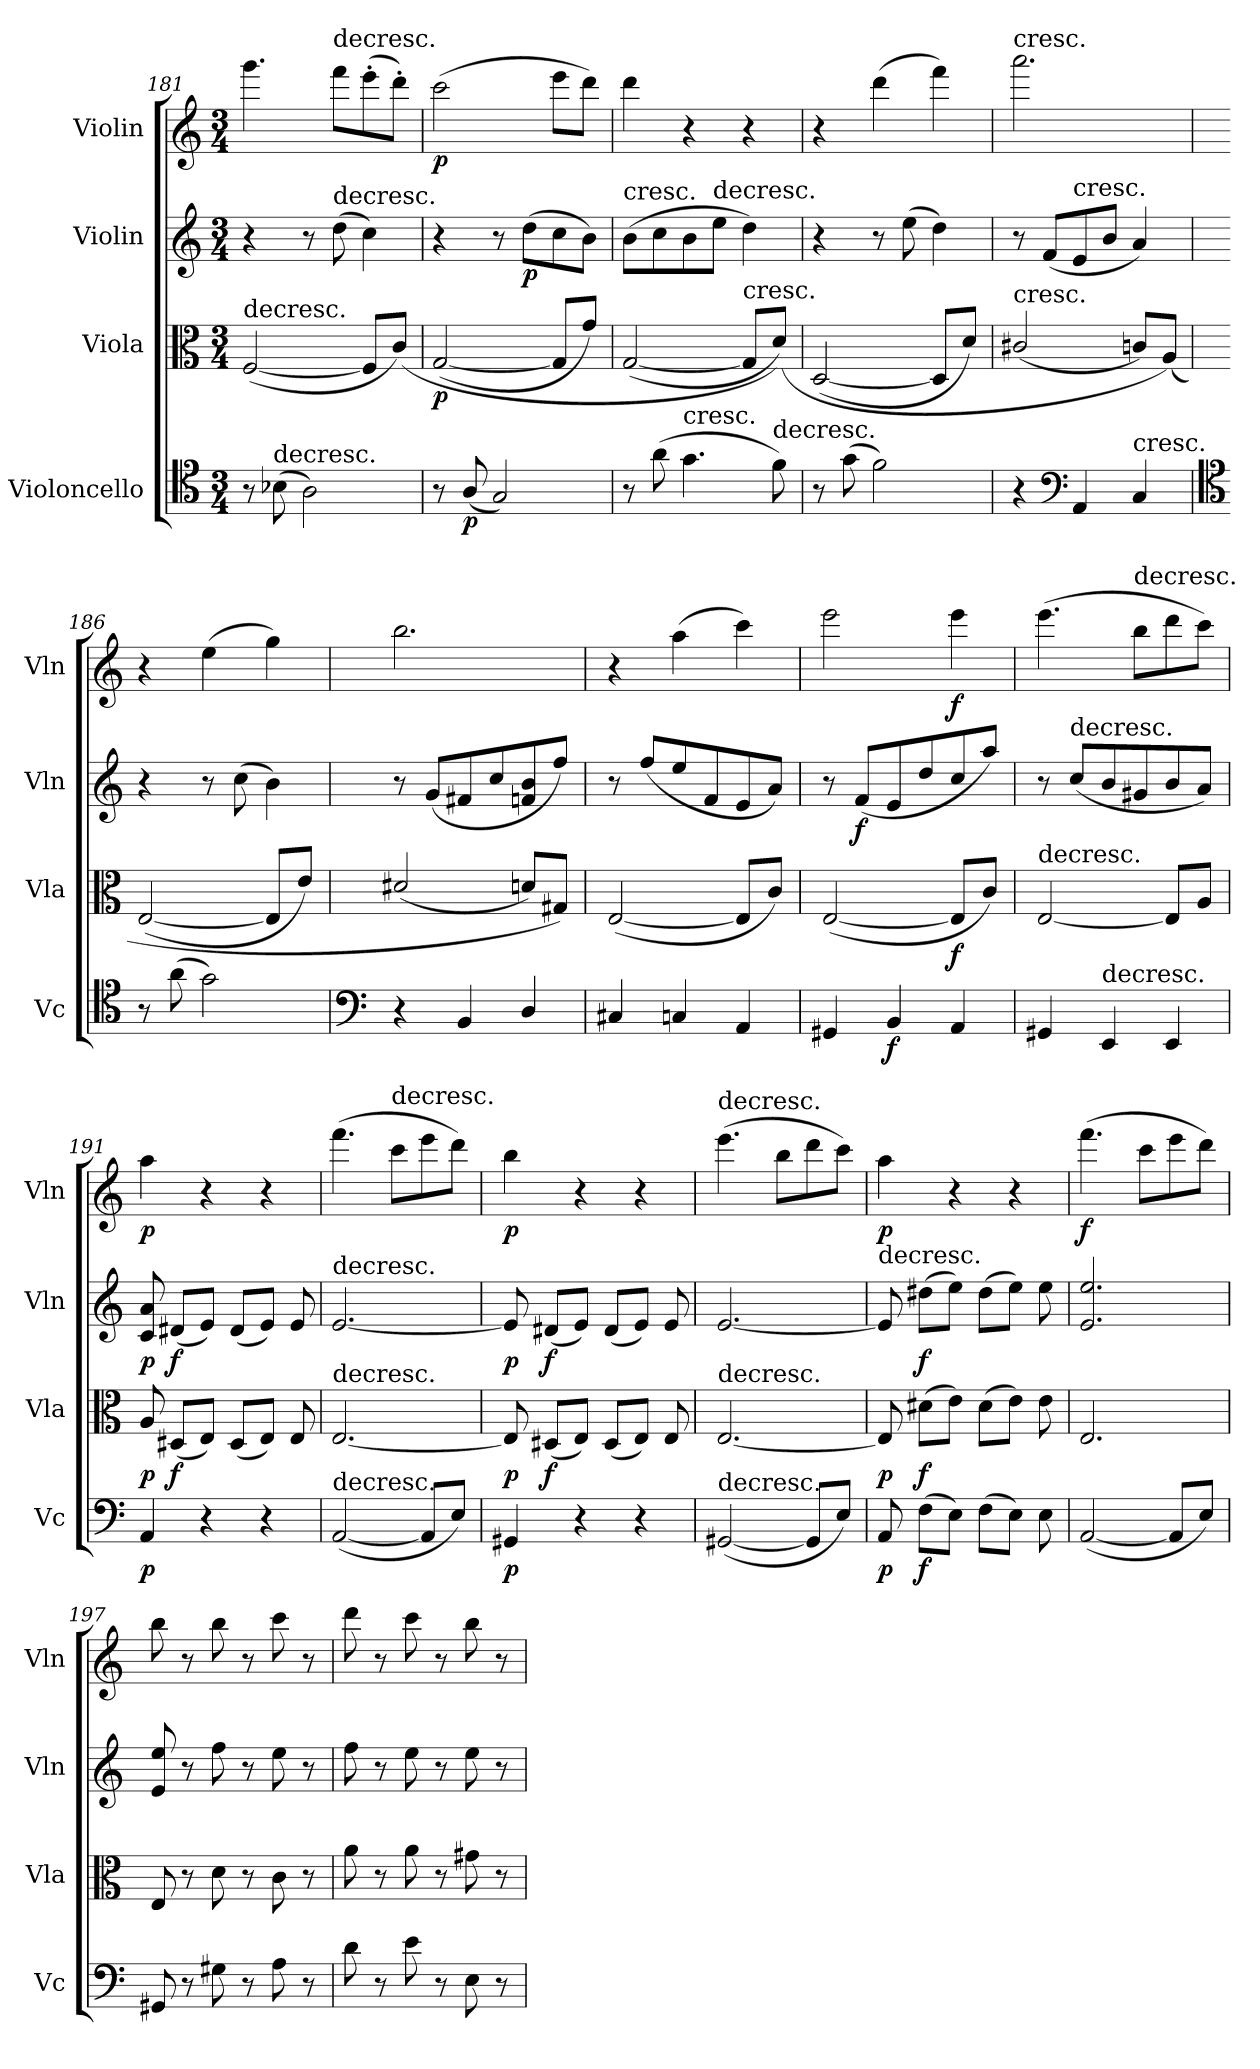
**kern	**dynam	**kern	**dynam	**kern	**dynam	**kern	**dynam
*part4	*part4	*part3	*part3	*part2	*part2	*part1	*part1
*staff4	*staff4	*staff3	*staff3	*staff2	*staff2	*staff1	*staff1
*I"Violoncello	*	*I"Viola	*	*I"Violin	*	*I"Violin	*
*I'Vc	*	*I'Vla	*	*I'Vln	*	*I'Vln	*
*clefC4	*	*clefC3	*	*clefG2	*	*clefG2	*
*k[]	*	*k[]	*	*k[]	*	*k[]	*
*a:	*	*a:	*	*a:	*	*a:	*
*M3/4	*	*M3/4	*	*M3/4	*	*M3/4	*
=181	=181	=181	=181	=181	=181	=181	=181
!	!	!LO:TX:t=decresc.	!	!	!	!	!
8r	.	([2F/	.	4r	.	4.ggg\	.
!LO:TX:t=decresc.	!	!	!	!	!	!	!
(8B-X\	.	.	.	.	.	.	.
2A\)	.	.	.	8r	.	.	.
!	!	!	!	!	!	!LO:TX:t=decresc.	!
!	!	!	!	!LO:TX:t=decresc.	!	!	!
.	.	.	.	(8dd\	.	8fff\L	.
.	.	8F/L]	.	4cc\)	.	(8eee'\	.
.	.	(8c/J)	.	.	.	8ddd'\J)	.
=182	=182	=182	=182	=182	=182	=182	=182
8r	.	([2G/	p	4r	.	(2ccc\	p
(8A/	p	.	.	.	.	.	.
2G/)	.	.	.	8r	.	.	.
.	.	.	.	(8dd\L	p	.	.
.	.	8G/L]	.	8cc\	.	8eee\L	.
.	.	8g/J)	.	8b\J)	.	8ddd\J)	.
=183	=183	=183	=183	=183	=183	=183	=183
!	!	!	!	!LO:TX:t=cresc.	!	!	!
8r	.	([2G/	.	(8b\L	.	4ddd\	.
(8a\	.	.	.	8cc\	.	.	.
!LO:TX:t=cresc.	!	!	!	!	!	!	!
4.g\	.	.	.	8b\	.	4r	.
!	!	!	!	!LO:TX:t=decresc.	!	!	!
.	.	.	.	8ee\J	.	.	.
!	!	!LO:TX:t=cresc.	!	!	!	!	!
.	.	8G/L]	.	4dd\)	.	4r	.
!LO:TX:t=decresc.	!	!	!	!	!	!	!
8f\)	.	(8d/J))	.	.	.	.	.
=184	=184	=184	=184	=184	=184	=184	=184
8r	.	([2D/	.	4r	.	4r	.
(8g\	.	.	.	.	.	.	.
2f\)	.	.	.	8r	.	(4ddd\	.
.	.	.	.	(8ee\	.	.	.
.	.	8D/L]	.	4dd\)	.	4fff\)	.
.	.	8d/J)	.	.	.	.	.
=185	=185	=185	=185	=185	=185	=185	=185
!	!	!	!	!	!	!LO:TX:t=cresc.	!
!	!	!LO:TX:t=cresc.	!	!	!	!	!
4r	.	(2c#X/	.	8r	.	2.aaa\	.
.	.	.	.	(8f/L	.	.	.
*clefF4	*	*	*	*	*	*	*
!	!	!	!	!LO:TX:t=cresc.	!	!	!
4AA/	.	.	.	8e/	.	.	.
.	.	.	.	8b/J	.	.	.
!LO:TX:t=cresc.	!	!	!	!	!	!	!
4C/	.	8cn/L)	.	4a/)	.	.	.
.	.	(8A/J)	.	.	.	.	.
=186	=186	=186	=186	=186	=186	=186	=186
*clefC4	*	*	*	*	*	*	*
8r	.	([2E/	.	4r	.	4r	.
(8a\	.	.	.	.	.	.	.
2g\)	.	.	.	8r	.	(4ee\	.
.	.	.	.	(8cc\	.	.	.
.	.	8E/L]	.	4b\)	.	4gg\)	.
.	.	8e/J)	.	.	.	.	.
=187	=187	=187	=187	=187	=187	=187	=187
*clefF4	*	*	*	*	*	*	*
4r	.	(2d#X/	.	8r	.	2.bb\	.
.	.	.	.	(8g/L	.	.	.
4BB/	.	.	.	8f#X/	.	.	.
.	.	.	.	8cc/	.	.	.
4D/	.	8dn/L)	.	8fn/ 8b/	.	.	.
.	.	8G#X/J)	.	8ff/J)	.	.	.
=188	=188	=188	=188	=188	=188	=188	=188
4C#X/	.	([2E/	.	8r	.	4r	.
.	.	.	.	(8ff/L	.	.	.
4Cn/	.	.	.	8ee/	.	(4aa\	.
.	.	.	.	8f/	.	.	.
4AA/	.	8E/L]	.	8e/	.	4ccc\)	.
.	.	8c/J)	.	8a/J)	.	.	.
=189	=189	=189	=189	=189	=189	=189	=189
4GG#X/	.	([2E/	.	8r	.	2eee\	.
.	.	.	.	(8f/L	f	.	.
4BB/	f	.	.	8e/	.	.	.
.	.	.	.	8dd/	.	.	.
4AA/	.	8E/L]	f	8cc/	.	4eee\	f
.	.	8c/J)	.	8aa/J)	.	.	.
=190	=190	=190	=190	=190	=190	=190	=190
!	!	!LO:TX:t=decresc.	!	!	!	!	!
4GG#X/	.	[2E/	.	8r	.	(4.eee\	.
!	!	!	!	!LO:TX:t=decresc.	!	!	!
.	.	.	.	(8cc/L	.	.	.
!LO:TX:t=decresc.	!	!	!	!	!	!	!
4EE/	.	.	.	8b/	.	.	.
!	!	!	!	!	!	!LO:TX:t=decresc.	!
.	.	.	.	8g#X/	.	8bb\L	.
4EE/	.	8E/L]	.	8b/	.	8ddd\	.
.	.	8A/J	.	8a/J)	.	8ccc\J)	.
=191	=191	=191	=191	=191	=191	=191	=191
4AA/	p	8A/	p	8c/ 8a/	p	4aa\	p
.	.	(8D#X/L	f	(8d#X/L	f	.	.
4r	.	8E/J)	.	8e/J)	.	4r	.
.	.	(8D#/L	.	(8d#/L	.	.	.
4r	.	8E/J)	.	8e/J)	.	4r	.
.	.	8E/	.	8e/	.	.	.
=192	=192	=192	=192	=192	=192	=192	=192
!	!	!	!	!LO:TX:t=decresc.	!	!	!
!	!	!LO:TX:t=decresc.	!	!	!	!	!
!LO:TX:t=decresc.	!	!	!	!	!	!	!
([2AA/	.	[2.E/	.	[2.e/	.	(4.fff\	.
!	!	!	!	!	!	!LO:TX:t=decresc.	!
.	.	.	.	.	.	8ccc\L	.
8AA/L]	.	.	.	.	.	8eee\	.
8E/J)	.	.	.	.	.	8ddd\J)	.
=193	=193	=193	=193	=193	=193	=193	=193
4GG#X/	p	8E/]	p	8e/]	p	4bb\	p
.	.	(8D#X/L	f	(8d#X/L	f	.	.
4r	.	8E/J)	.	8e/J)	.	4r	.
.	.	(8D#/L	.	(8d#/L	.	.	.
4r	.	8E/J)	.	8e/J)	.	4r	.
.	.	8E/	.	8e/	.	.	.
=194	=194	=194	=194	=194	=194	=194	=194
!	!	!	!	!	!	!LO:TX:t=decresc.	!
!	!	!LO:TX:t=decresc.	!	!	!	!	!
!LO:TX:t=decresc.	!	!	!	!	!	!	!
([2GG#X/	.	[2.E/	.	[2.e/	.	(4.eee\	.
.	.	.	.	.	.	8bb\L	.
8GG#/L]	.	.	.	.	.	8ddd\	.
8E/J)	.	.	.	.	.	8ccc\J)	.
=195	=195	=195	=195	=195	=195	=195	=195
!	!	!	!	!LO:TX:t=decresc.	!	!	!
8AA/	p	8E/]	p	8e/]	.	4aa\	p
(8F\L	f	(8d#X\L	f	(8dd#X\L	f	.	.
8E\J)	.	8e\J)	.	8ee\J)	.	4r	.
(8F\L	.	(8d#\L	.	(8dd#\L	.	.	.
8E\J)	.	8e\J)	.	8ee\J)	.	4r	.
8E\	.	8e\	.	8ee\	.	.	.
=196	=196	=196	=196	=196	=196	=196	=196
([2AA/	.	2.E/	.	2.e/ 2.ee/	.	(4.fff\	f
.	.	.	.	.	.	8ccc\L	.
8AA/L]	.	.	.	.	.	8eee\	.
8E/J)	.	.	.	.	.	8ddd\J)	.
=197	=197	=197	=197	=197	=197	=197	=197
8GG#X/	.	8E/	.	8e/ 8ee/	.	8bb\	.
8r	.	8r	.	8r	.	8r	.
8G#X\	.	8d\	.	8ff\	.	8bb\	.
8r	.	8r	.	8r	.	8r	.
8A\	.	8c\	.	8ee\	.	8ccc\	.
8r	.	8r	.	8r	.	8r	.
=198	=198	=198	=198	=198	=198	=198	=198
8d\	.	8a\	.	8ff\	.	8ddd\	.
8r	.	8r	.	8r	.	8r	.
8e\	.	8a\	.	8ee\	.	8ccc\	.
8r	.	8r	.	8r	.	8r	.
8E\	.	8g#X\	.	8ee\	.	8bb\	.
8r	.	8r	.	8r	.	8r	.
=	=	=	=	=	=	=	=
*-	*-	*-	*-	*-	*-	*-	*-
